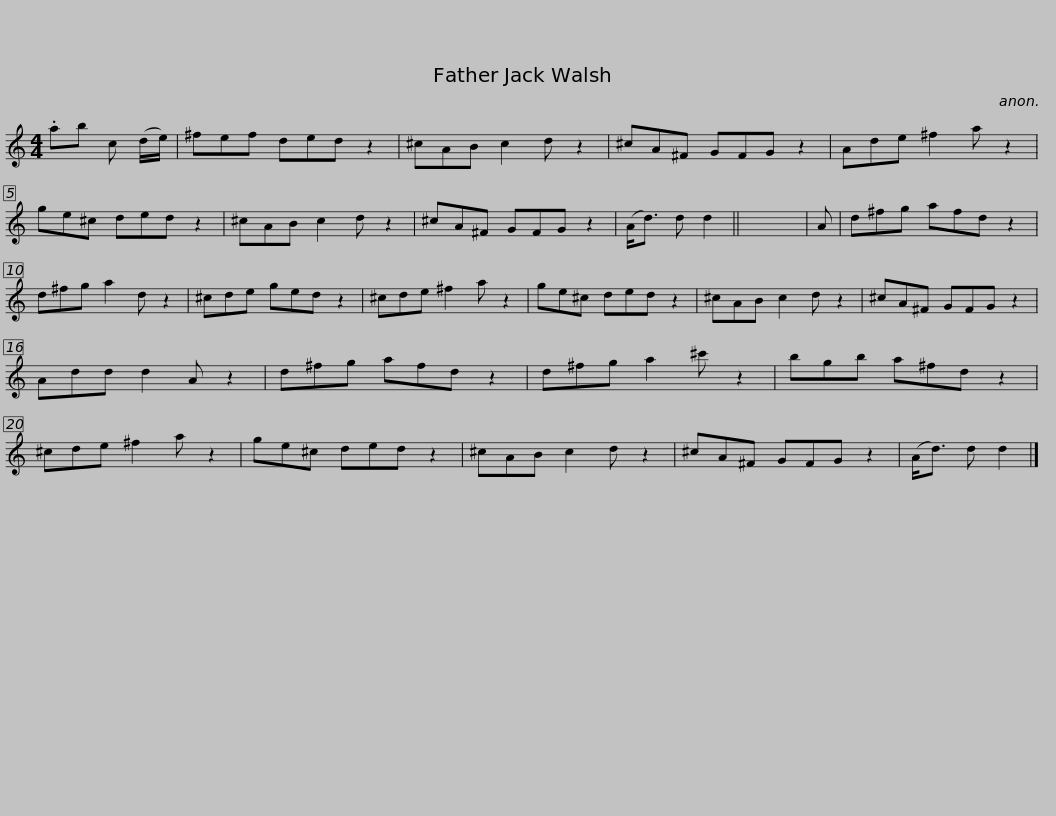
X:1
L:1/8
M:4/4
I:linebreak $
K:C
V:1 treble
V:1
 .ab c (d/e/) | ^fef ded z2 | ^cAB c2 d z2 | ^cA^F GFG z2 | Ade ^f2 a z2 | %5
 ge^c ded z2 | ^cAB c2 d z2 |$ ^cA^F GFG z2 | (A<d) d d2 || x8 | %10
 A | d^fg afd z2 | d^fg a2 d z2 | ^cde ged z2 | ^cde ^f2 a z2 |$ %15
 ge^c ded z2 | ^cAB c2 d z2 | ^cA^F GFG z2 | Add d2 A z2 | d^fg afd z2 | %20
 d^fg a2 ^c' z2 |$ bgb a^fd z2 | ^cde ^f2 a z2 | ge^c ded z2 | ^cAB c2 d z2 | %25
 ^cA^F GFG z2 | (A<d) d d2 |] %27
